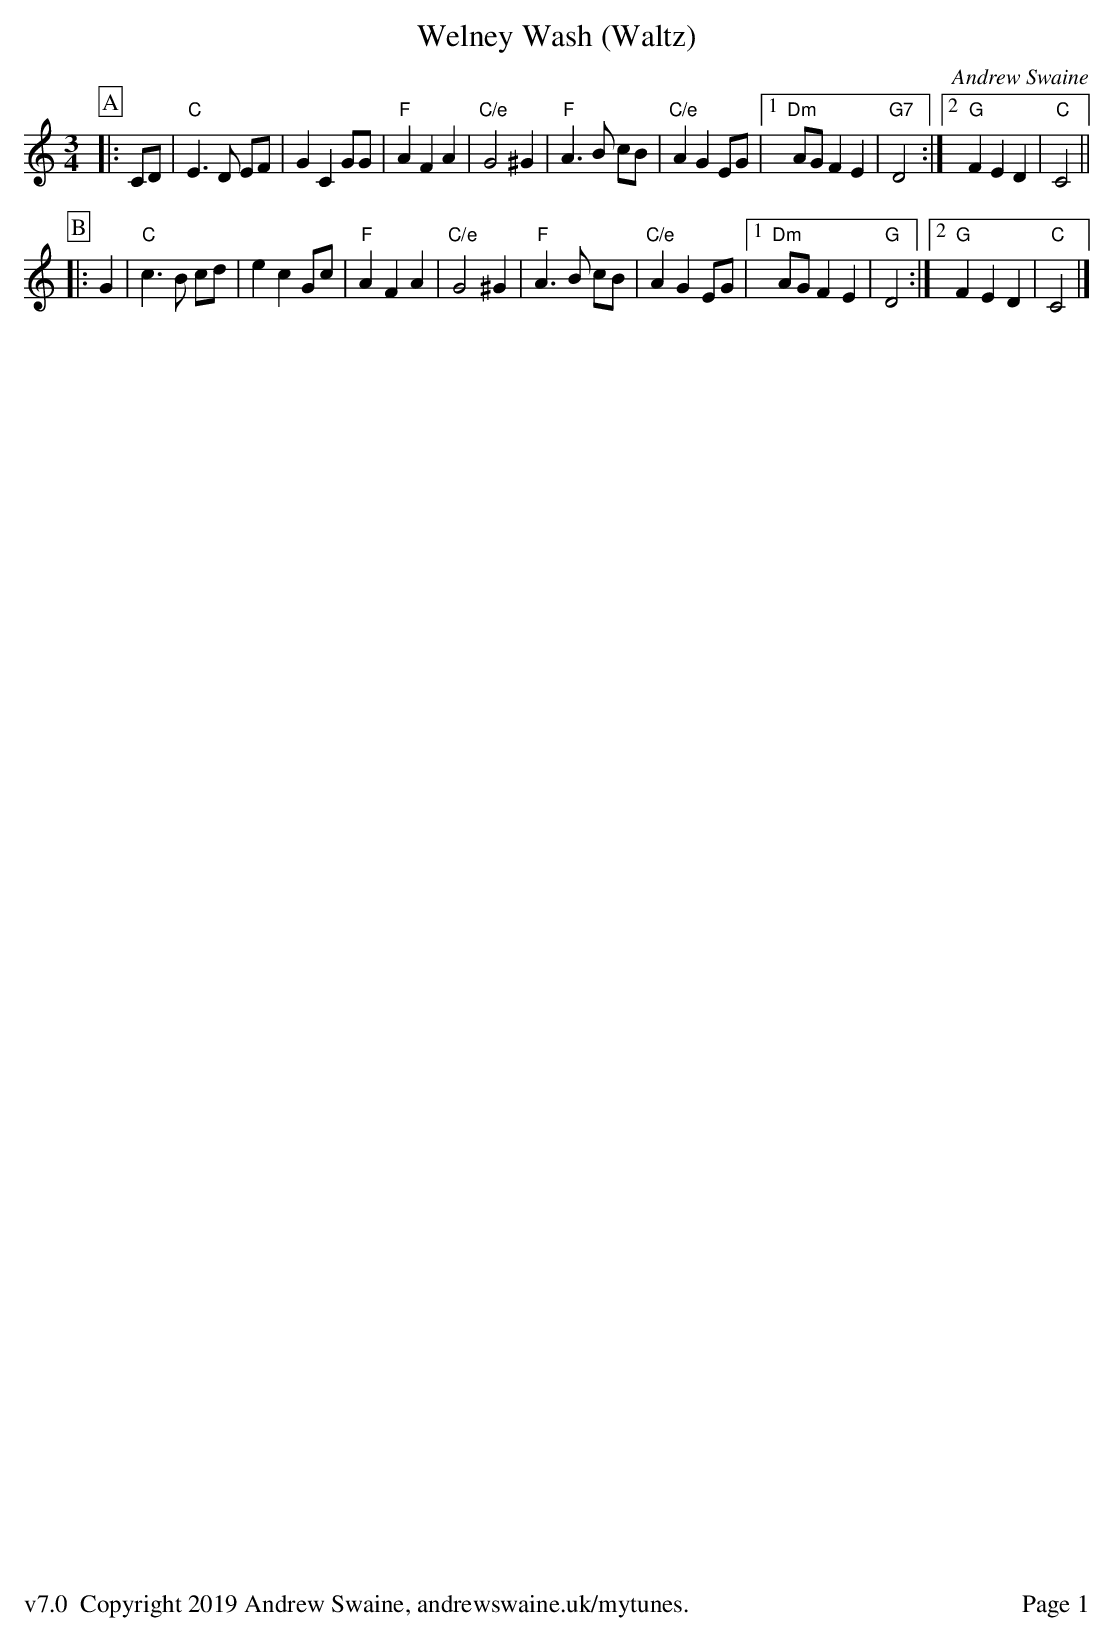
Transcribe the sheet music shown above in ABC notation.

X:1
T:Welney Wash (Waltz)
C:Andrew Swaine
M:3/4
L:1/8
K:C
P:A
|:CD|"C"E3D EF|G2C2GG|"F"A2F2A2|"C/e"G4^G2|"F"A3B cB|"C/e"A2G2EG|1 "Dm"AGF2E2|"G7"D4:|2 "G"F2E2D2|"C"C4||
P:B
|:G2|"C"c3B cd|e2c2Gc|"F"A2F2A2|"C/e"G4^G2|"F"A3B cB|"C/e"A2G2EG|1 "Dm"AGF2E2|"G"D4:|2 "G"F2E2D2|"C"C4|]
